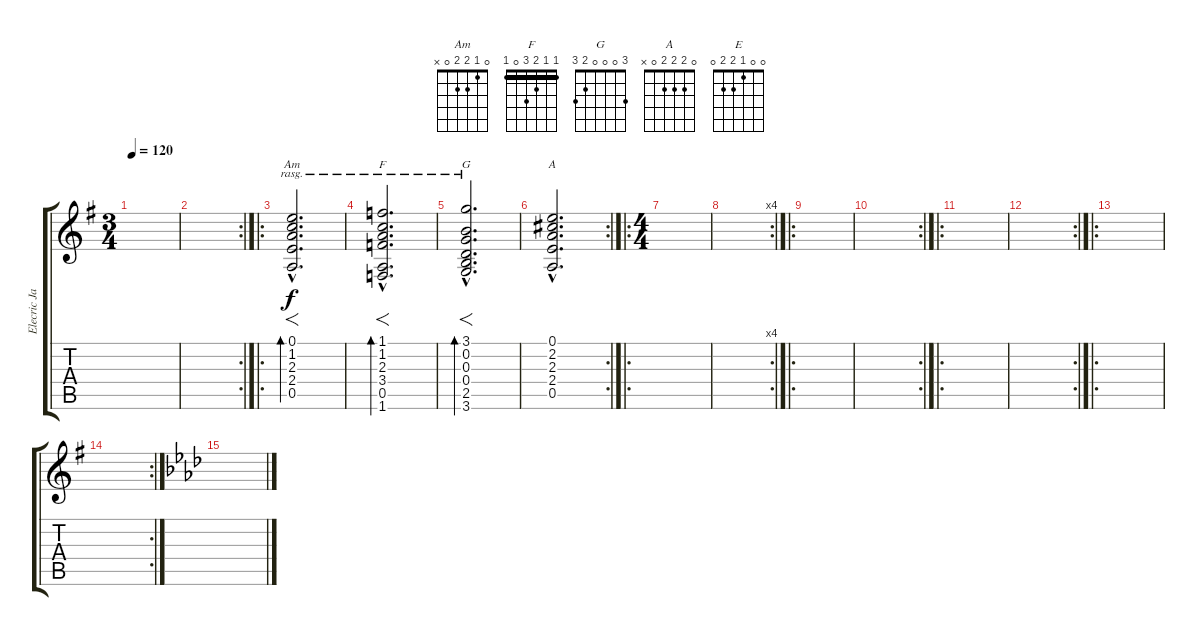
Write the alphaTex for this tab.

\track ("Elecric Jazz Clean" "Elecric Ja") {instrument electricguitarjazz}
\staff {score tabs}
\tuning (E4 B3 G3 D3 A2 E2) {hide}
\chord ("Am" 0 1 2 2 0 x)
\chord ("F" 1 1 2 3 0 1) {barre 1}
\chord ("G" 3 0 0 0 2 3)
\chord ("A" 0 2 2 2 0 x)
\chord ("E" 0 0 1 2 2 0)
\ts (3 4)
\tempo 120
\clef g2
\ks eminor
|
\rc 2
|
\ro
(0.1{hac} 1.2{hac} 2.3{hac} 2.4{hac} 0.5{hac}).2{f d bd 480 ch "Am" rasg ii} |
(1.1{hac} 1.2{hac} 2.3{hac} 3.4{hac} 0.5{hac} 1.6{hac}).2{f d bd 480 ch "F" rasg ii} |
(3.1{hac} 0.2{hac} 0.3{hac} 0.4{hac} 2.5{hac} 3.6{hac}).2{f d bd 480 ch "G" rasg ii} |
\rc 2
(0.1{hac} 2.2{hac} 2.3{hac} 2.4{hac} 0.5{hac}).2{d ch "A"} |
\ro
\ts (4 4)
|
\rc 4
|
\ro
|
\rc 2
|
\ro
|
\rc 2
|
\ro
|
\rc 2
|
\ks fminor
